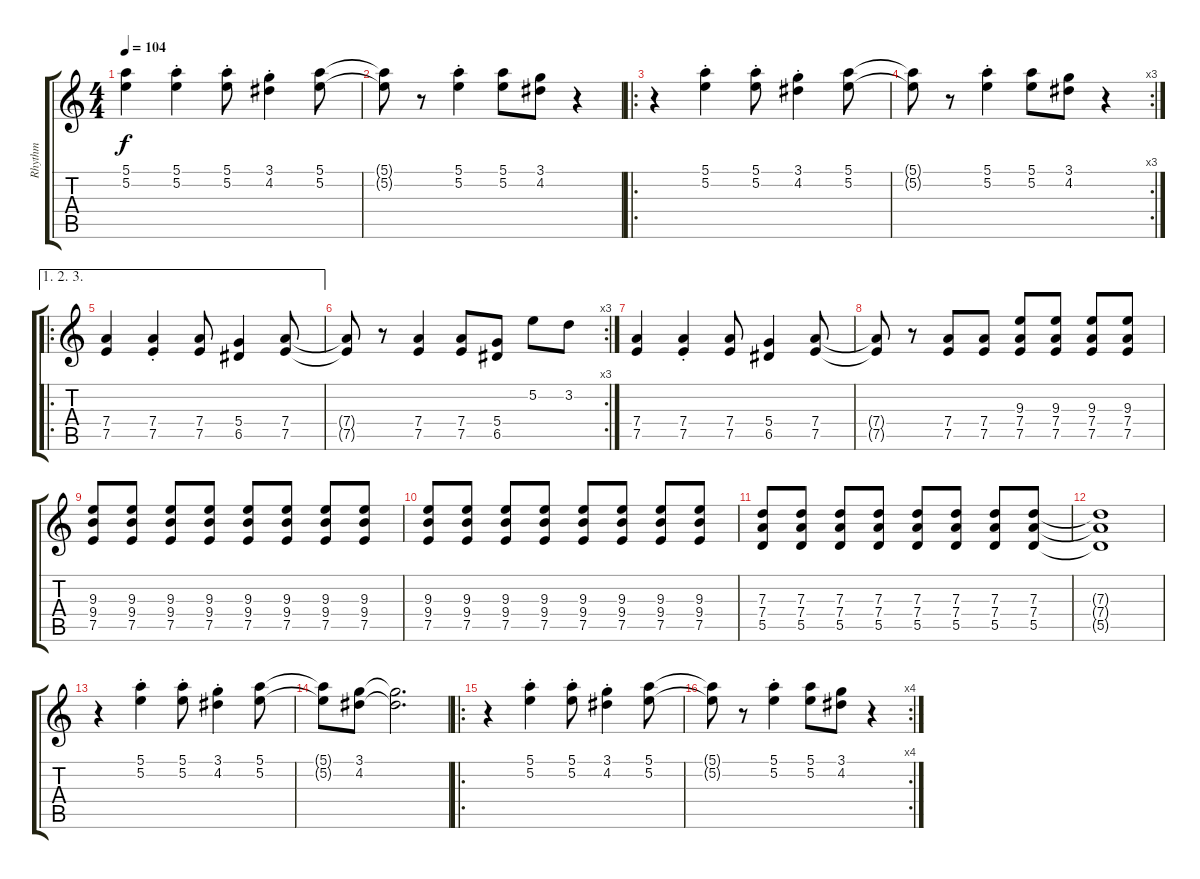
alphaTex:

\track ("Rhythm" "Rhythm") {instrument electricguitarjazz}
\staff {score tabs}
\tuning (E4 B3 G3 D3 A2 E2) {hide}
\ts (4 4)
\tempo 104
\clef g2
\ks c
(5.1 5.2).4{dy f volume 8} (5.1{st} 5.2{st}).4 (5.1{st} 5.2{st}).8 (3.1{st} 4.2{st}).4 (5.1 5.2).8 |
(5.1{t} 5.2{t}).8 r.8 (5.1{st} 5.2{st}).4 (5.1 5.2).8 (3.1 4.2).8 r.4 |
\ro
r.4 (5.1{st} 5.2{st}).4 (5.1{st} 5.2{st}).8 (3.1{st} 4.2{st}).4 (5.1 5.2).8 |
\rc 3
(5.1{t} 5.2{t}).8 r.8 (5.1{st} 5.2{st}).4 (5.1 5.2).8 (3.1 4.2).8 r.4 |
\ae (1 2 3)
\ro
(7.4 7.5).4 (7.4{st} 7.5{st}).4 (7.4 7.5).8 (5.4 6.5).4 (7.4 7.5).8 |
\rc 3
(7.4{t} 7.5{t}).8 r.8 (7.4 7.5).4 (7.4 7.5).8 (5.4 6.5).8 5.2.8 3.2.8 |
(7.4 7.5).4 (7.4{st} 7.5{st}).4 (7.4 7.5).8 (5.4 6.5).4 (7.4 7.5).8 |
(7.4{t} 7.5{t}).8 r.8 (7.4 7.5).8 (7.4 7.5).8 (9.3 7.4 7.5).8 (9.3 7.4 7.5).8 (9.3 7.4 7.5).8 (9.3 7.4 7.5).8 |
(9.3 9.4 7.5).8 (9.3 9.4 7.5).8 (9.3 9.4 7.5).8 (9.3 9.4 7.5).8 (9.3 9.4 7.5).8 (9.3 9.4 7.5).8 (9.3 9.4 7.5).8 (9.3 9.4 7.5).8 |
(9.3 9.4 7.5).8 (9.3 9.4 7.5).8 (9.3 9.4 7.5).8 (9.3 9.4 7.5).8 (9.3 9.4 7.5).8 (9.3 9.4 7.5).8 (9.3 9.4 7.5).8 (9.3 9.4 7.5).8 |
(7.3 7.4 5.5).8 (7.3 7.4 5.5).8 (7.3 7.4 5.5).8 (7.3 7.4 5.5).8 (7.3 7.4 5.5).8 (7.3 7.4 5.5).8 (7.3 7.4 5.5).8 (7.3 7.4 5.5).8 |
(7.3{t} 7.4{t} 5.5{t}).1 |
r.4 (5.1{st} 5.2{st}).4 (5.1{st} 5.2{st}).8 (3.1{st} 4.2{st}).4 (5.1 5.2).8 |
(5.1{t} 5.2{t}).8 (3.1 4.2).8 (3.1{t} 4.2{t}).2{d} |
\ro
r.4 (5.1{st} 5.2{st}).4 (5.1{st} 5.2{st}).8 (3.1{st} 4.2{st}).4 (5.1 5.2).8 |
\rc 4
(5.1{t} 5.2{t}).8 r.8 (5.1{st} 5.2{st}).4 (5.1 5.2).8 (3.1 4.2).8 r.4
